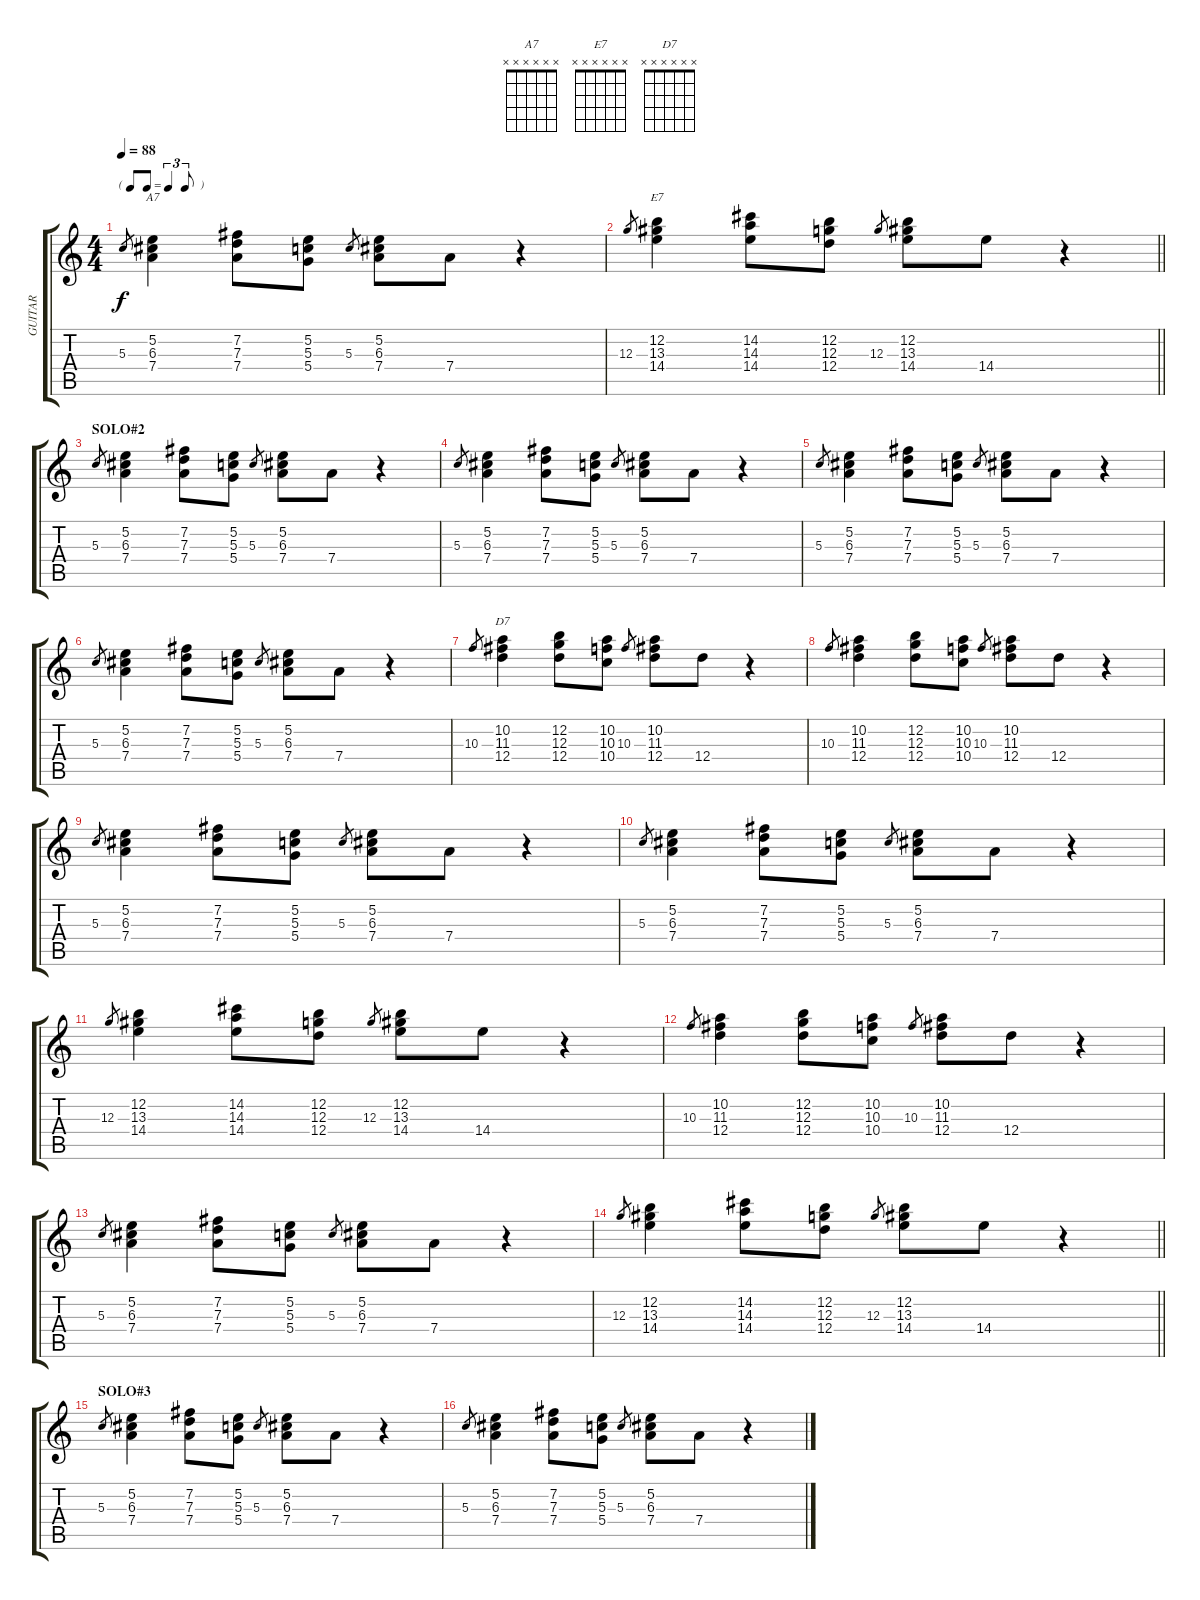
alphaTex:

\track ("GUITAR" "GUITAR") {instrument electricguitarjazz}
\staff {score tabs}
\tuning (E4 B3 G3 D3 A2 E2) {hide}
\chord ("A7" x x x x x x)
\chord ("E7" x x x x x x)
\chord ("D7" x x x x x x)
\ts (4 4)
\tf triplet8th
\tempo 88
\clef g2
\ks c
5.3.8{gr dy f} (5.2 6.3 7.4).4{ch "A7"} (7.2 7.3 7.4).8 (5.2 5.3 5.4).8 5.3.8{gr} (5.2 6.3 7.4).8 7.4.8 r.4 |
\barLineRight lightlight
12.3.8{gr} (12.2 13.3 14.4).4{ch "E7"} (14.2 14.3 14.4).8 (12.2 12.3 12.4).8 12.3.8{gr} (12.2 13.3 14.4).8 14.4.8 r.4 |
\section ("" "SOLO#2")
5.3.8{gr} (5.2 6.3 7.4).4 (7.2 7.3 7.4).8 (5.2 5.3 5.4).8 5.3.8{gr} (5.2 6.3 7.4).8 7.4.8 r.4 |
5.3.8{gr} (5.2 6.3 7.4).4 (7.2 7.3 7.4).8 (5.2 5.3 5.4).8 5.3.8{gr} (5.2 6.3 7.4).8 7.4.8 r.4 |
5.3.8{gr} (5.2 6.3 7.4).4 (7.2 7.3 7.4).8 (5.2 5.3 5.4).8 5.3.8{gr} (5.2 6.3 7.4).8 7.4.8 r.4 |
5.3.8{gr} (5.2 6.3 7.4).4 (7.2 7.3 7.4).8 (5.2 5.3 5.4).8 5.3.8{gr} (5.2 6.3 7.4).8 7.4.8 r.4 |
10.3.8{gr} (10.2 11.3 12.4).4{ch "D7"} (12.2 12.3 12.4).8 (10.2 10.3 10.4).8 10.3.8{gr} (10.2 11.3 12.4).8 12.4.8 r.4 |
10.3.8{gr} (10.2 11.3 12.4).4 (12.2 12.3 12.4).8 (10.2 10.3 10.4).8 10.3.8{gr} (10.2 11.3 12.4).8 12.4.8 r.4 |
5.3.8{gr} (5.2 6.3 7.4).4 (7.2 7.3 7.4).8 (5.2 5.3 5.4).8 5.3.8{gr} (5.2 6.3 7.4).8 7.4.8 r.4 |
5.3.8{gr} (5.2 6.3 7.4).4 (7.2 7.3 7.4).8 (5.2 5.3 5.4).8 5.3.8{gr} (5.2 6.3 7.4).8 7.4.8 r.4 |
12.3.8{gr} (12.2 13.3 14.4).4 (14.2 14.3 14.4).8 (12.2 12.3 12.4).8 12.3.8{gr} (12.2 13.3 14.4).8 14.4.8 r.4 |
10.3.8{gr} (10.2 11.3 12.4).4 (12.2 12.3 12.4).8 (10.2 10.3 10.4).8 10.3.8{gr} (10.2 11.3 12.4).8 12.4.8 r.4 |
5.3.8{gr} (5.2 6.3 7.4).4 (7.2 7.3 7.4).8 (5.2 5.3 5.4).8 5.3.8{gr} (5.2 6.3 7.4).8 7.4.8 r.4 |
\barLineRight lightlight
12.3.8{gr} (12.2 13.3 14.4).4 (14.2 14.3 14.4).8 (12.2 12.3 12.4).8 12.3.8{gr} (12.2 13.3 14.4).8 14.4.8 r.4 |
\section ("" "SOLO#3")
5.3.8{gr} (5.2 6.3 7.4).4 (7.2 7.3 7.4).8 (5.2 5.3 5.4).8 5.3.8{gr} (5.2 6.3 7.4).8 7.4.8 r.4 |
5.3.8{gr} (5.2 6.3 7.4).4 (7.2 7.3 7.4).8 (5.2 5.3 5.4).8 5.3.8{gr} (5.2 6.3 7.4).8 7.4.8 r.4
